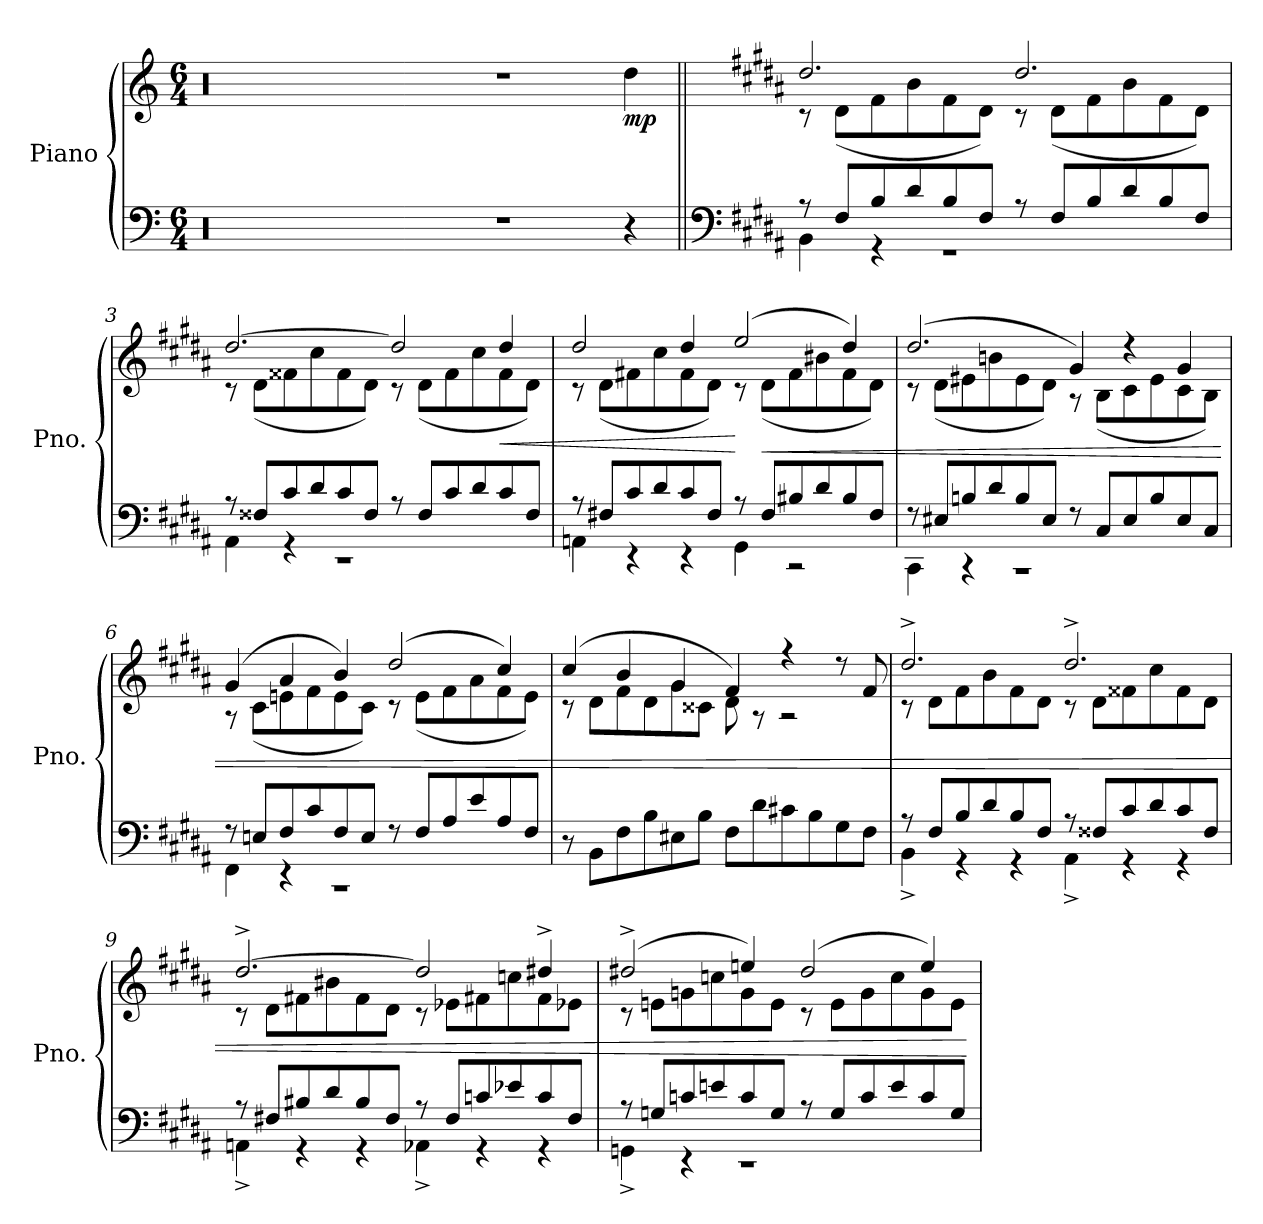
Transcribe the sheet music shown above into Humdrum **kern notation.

**kern	**kern	**dynam
*part1	*part1	*part1
*staff2	*staff1	*staff1/2
*I"Piano	*	*
*I'Pno.	*	*
*clefF4	*clefG2	*
*k[]	*k[]	*
*M6/4	*M6/4	*
=1	=1	=1
00r	00r	.
1r	1r	.
!	!	!LO:DY:b
4r	4dd\	mp
=2||	=2||	=2||
*clefF4	*	*
*k[f#c#g#d#a#]	*k[f#c#g#d#a#]	*
*^	*^	*
8r	4BB\	2.dd#/	8r	.
8F#/L	.	.	(<8d#\L	.
8B/	4r	.	8f#\	.
8d#/	.	.	8b\	.
8B/	1r	.	8f#\	.
8F#/J	.	.	8d#\J)	.
8r	.	2.dd#/	8r	.
8F#/L	.	.	(<8d#\L	.
8B/	.	.	8f#\	.
8d#/	.	.	8b\	.
8B/	.	.	8f#\	.
8F#/J	.	.	8d#\J)	.
=3	=3	=3	=3	=3
8r	4AA#\	[2.dd#/	8r	.
8F##X/L	.	.	(<8d#\L	.
8c#/	4r	.	8f##X\	.
8d#/	.	.	8cc#\	.
8c#/	1r	.	8f##\	.
8F##/J	.	.	8d#\J)	.
8r	.	2dd#/]	8r	.
8F##/L	.	.	(<8d#\L	.
8c#/	.	.	8f##\	.
8d#/	.	.	8cc#\	.
!	!	!	!	!LO:HP:b
8c#/	.	4dd#/	8f##\	<
8F##/J	.	.	8d#\J)	.
!!LO:LB:g=z	!!
=4	=4	=4	=4	=4
8r	4AAn\	2dd#/	8r	.
8F#X/L	.	.	(<8d#\L	.
8c#/	4r	.	8f#X\	.
8d#/	.	.	8cc#\	.
8c#/	4r	4dd#/	8f#\	.
8F#/J	.	.	8d#\J)	.
8r	4GG#\	(>2ee/	8r	[
!	!	!	!	!LO:HP:b
8F#/L	.	.	(<8d#\L	<
8B#X/	2r	.	8f#\	.
8d#/	.	.	8b#X\	.
8B#/	.	4dd#/)	8f#\	.
8F#/J	.	.	8d#\J)	.
=5	=5	=5	=5	=5
8r	4CC#\	(>2.dd#/	8r	.
8E#X/L	.	.	(<8d#\L	.
8Bn/	4r	.	8e#X\	.
8d#/	.	.	8bn\	.
8B/	1r	.	8e#\	.
8E#/J	.	.	8d#\J)	.
8r	.	4g#/)	8r	.
8C#/L	.	.	(<8B\L	.
8E#/	.	4r	8c#\	.
8B/	.	.	8e#\	.
8E#/	.	4g#/	8c#\	.
8C#/J	.	.	8B\J)	.
=6	=6	=6	=6	=6
8r	4FF#\	(>4g#/	8r	.
8En/L	.	.	(<8c#\L	.
8F#/	4r	4a#/	8en\	.
8c#/	.	.	8f#\	.
8F#/	1r	4b/)	8e\	.
8E/J	.	.	8c#\J)	.
8r	.	(>2dd#/	8r	.
8F#/L	.	.	(<8e\L	.
8A#/	.	.	8f#\	.
8e/	.	.	8a#\	.
8A#/	.	4cc#/)	8f#\	.
8F#/J	.	.	8e\J)	.
*v	*v	*	*	*
!!LO:LB:g=z	!!
=7	=7	=7	=7
8r	(>4cc#/	8r	.
8BB\L	.	8d#\L	.
8F#\	4b/	8f#\	.
8B\	.	8d#\	.
8E#X\	4g#/	8g#\	.
8B\J	.	8c##X\J	.
8F#\L	4f#/)	8d#\	.
8d#\	.	8r	.
8c#X\	4r	2r	.
8B\	.	.	.
8G#\	8r	.	.
8F#\J	8f#/	.	.
=8	=8	=8	=8
*^	*	*	*
8r	4BB^\	2.dd#^/	8r	.
8F#/L	.	.	8d#\L	.
8B/	4r	.	8f#\	.
8d#/	.	.	8b\	.
8B/	4r	.	8f#\	.
8F#/J	.	.	8d#\J	.
8r	4AA#^\	2.dd#^/	8r	.
8F##X/L	.	.	8d#\L	.
8c#/	4r	.	8f##X\	.
8d#/	.	.	8cc#\	.
8c#/	4r	.	8f##\	.
8F##/J	.	.	8d#\J	.
=9	=9	=9	=9	=9
8r	4AAn^\	[2.dd#^/	8r	.
8F#X/L	.	.	8d#\L	.
8B#X/	4r	.	8f#X\	.
8d#/	.	.	8b#X\	.
8B#/	4r	.	8f#\	.
8F#/J	.	.	8d#\J	.
8r	4AA-X^\	2dd#/]	8r	.
8F#/L	.	.	8e-X\L	.
8cn/	4r	.	8f#X\	.
8e-X/	.	.	8ccn\	.
8c/	4r	4dd#X^/	8f#\	.
8F#/J	.	.	8e-X\J	.
!!LO:LB:g=z	!!
=10	=10	=10	=10	=10
8r	4GGn^\	(>2dd#X^/	8r	.
8Gn/L	.	.	8en\L	.
8cn/	4r	.	8gn\	.
8en/	.	.	8ccn\	.
8c/	1r	4een/)	8g\	.
8G/J	.	.	8e\J	.
8r	.	(>2dd#/	8r	.
8G/L	.	.	8e\L	.
8c/	.	.	8g\	.
8e/	.	.	8cc\	.
8c/	.	4ee/)	8g\	.
8G/J	.	.	8e\J	.
*v	*v	*	*	*
*	*v	*v	*
.	.	[
=	=	=
*-	*-	*-
